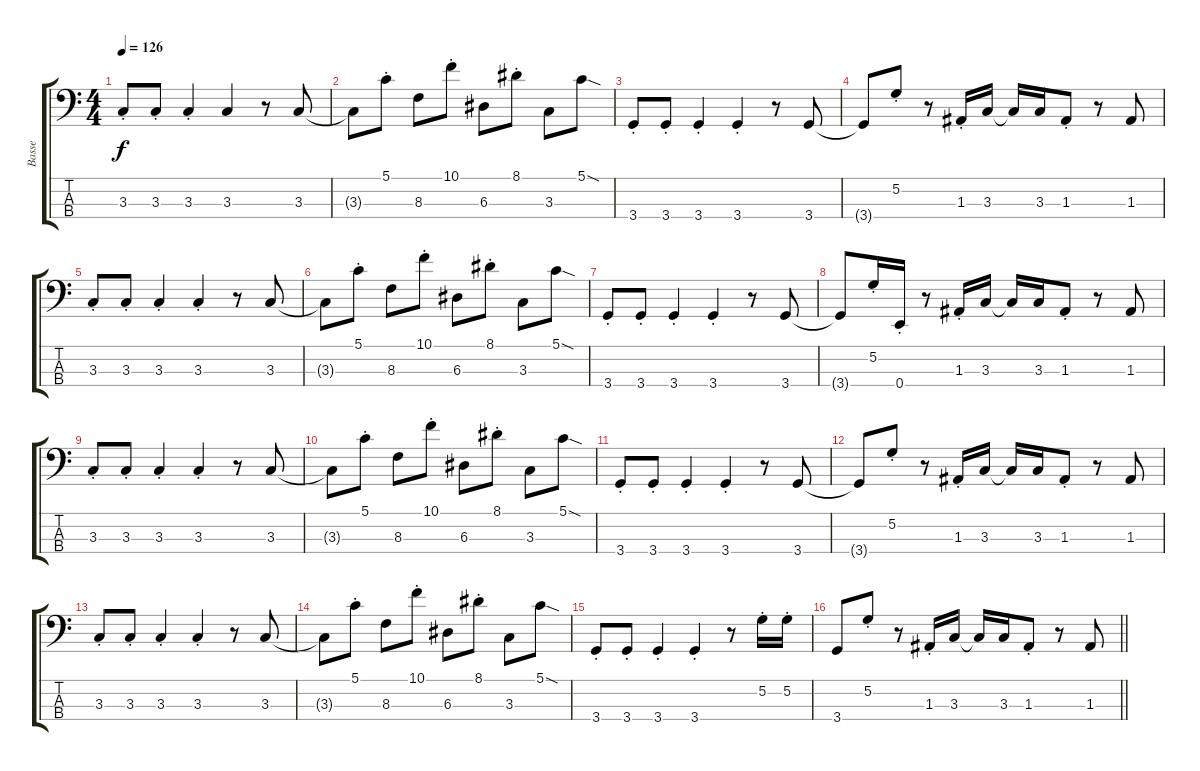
\track ("Basse" "Basse") {instrument electricbassfinger}
\staff {score tabs}
\tuning (G2 D2 A1 E1) {hide}
\ts (4 4)
\tempo 126
\clef f4
\ks c
3.3{st}.8{dy f} 3.3{st}.8 3.3{st}.4 3.3.4 r.8 3.3.8 |
3.3{t}.8 5.1{st}.8 8.3.8 10.1{st}.8 6.3.8 8.1{st}.8 3.3.8 5.1{sod}.8 |
3.4{st}.8 3.4{st}.8 3.4{st}.4 3.4{st}.4 r.8 3.4.8 |
3.4{t}.8 5.2{st}.8 r.8 1.3{st}.16 3.3.16 3.3{t}.16 3.3.16 1.3{st}.8 r.8 1.3.8 |
3.3{st}.8 3.3{st}.8 3.3{st}.4 3.3{st}.4 r.8 3.3.8 |
3.3{t}.8 5.1{st}.8 8.3.8 10.1{st}.8 6.3.8 8.1{st}.8 3.3.8 5.1{sod}.8 |
3.4{st}.8 3.4{st}.8 3.4{st}.4 3.4{st}.4 r.8 3.4.8 |
3.4{t}.8 5.2{st}.16 0.4{st}.16 r.8 1.3{st}.16 3.3.16 3.3{t}.16 3.3.16 1.3{st}.8 r.8 1.3.8 |
3.3{st}.8 3.3{st}.8 3.3{st}.4 3.3{st}.4 r.8 3.3.8 |
3.3{t}.8 5.1{st}.8 8.3.8 10.1{st}.8 6.3.8 8.1{st}.8 3.3.8 5.1{sod}.8 |
3.4{st}.8 3.4{st}.8 3.4{st}.4 3.4{st}.4 r.8 3.4.8 |
3.4{t}.8 5.2{st}.8 r.8 1.3{st}.16 3.3.16 3.3{t}.16 3.3.16 1.3{st}.8 r.8 1.3.8 |
3.3{st}.8 3.3{st}.8 3.3{st}.4 3.3{st}.4 r.8 3.3.8 |
3.3{t}.8 5.1{st}.8 8.3.8 10.1{st}.8 6.3.8 8.1{st}.8 3.3.8 5.1{sod}.8 |
3.4{st}.8 3.4{st}.8 3.4{st}.4 3.4{st}.4 r.8 5.2{st}.16 5.2{st}.16 |
\barLineRight lightlight
3.4.8 5.2{st}.8 r.8 1.3{st}.16 3.3.16 3.3{t}.16 3.3.16 1.3{st}.8 r.8 1.3.8
